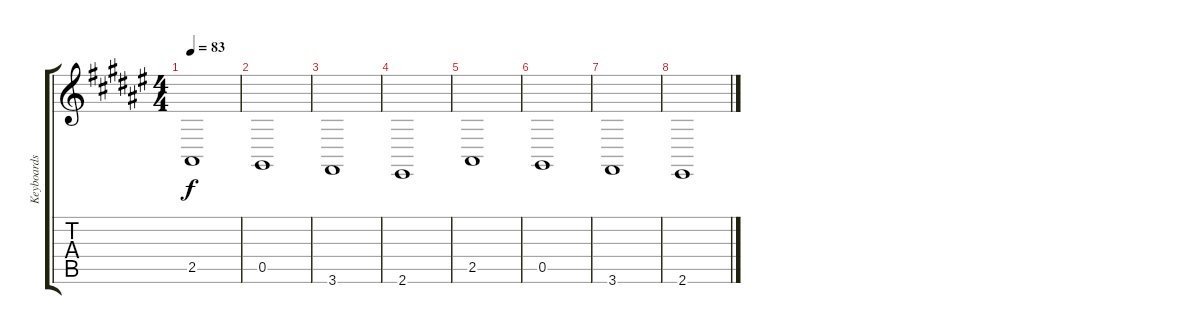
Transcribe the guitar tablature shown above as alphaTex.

\track ("Keyboards" "Keyboards") {instrument stringensemble1}
\staff {score tabs}
\tuning (Eb4 Bb3 Gb3 Db3 Ab2 Eb2) {hide}
\ts (4 4)
\tempo 83
\clef g2
\ks d#minor
2.5.1{dy f} |
0.5.1 |
3.6.1 |
2.6.1 |
2.5.1 |
0.5.1 |
3.6.1 |
2.6.1
